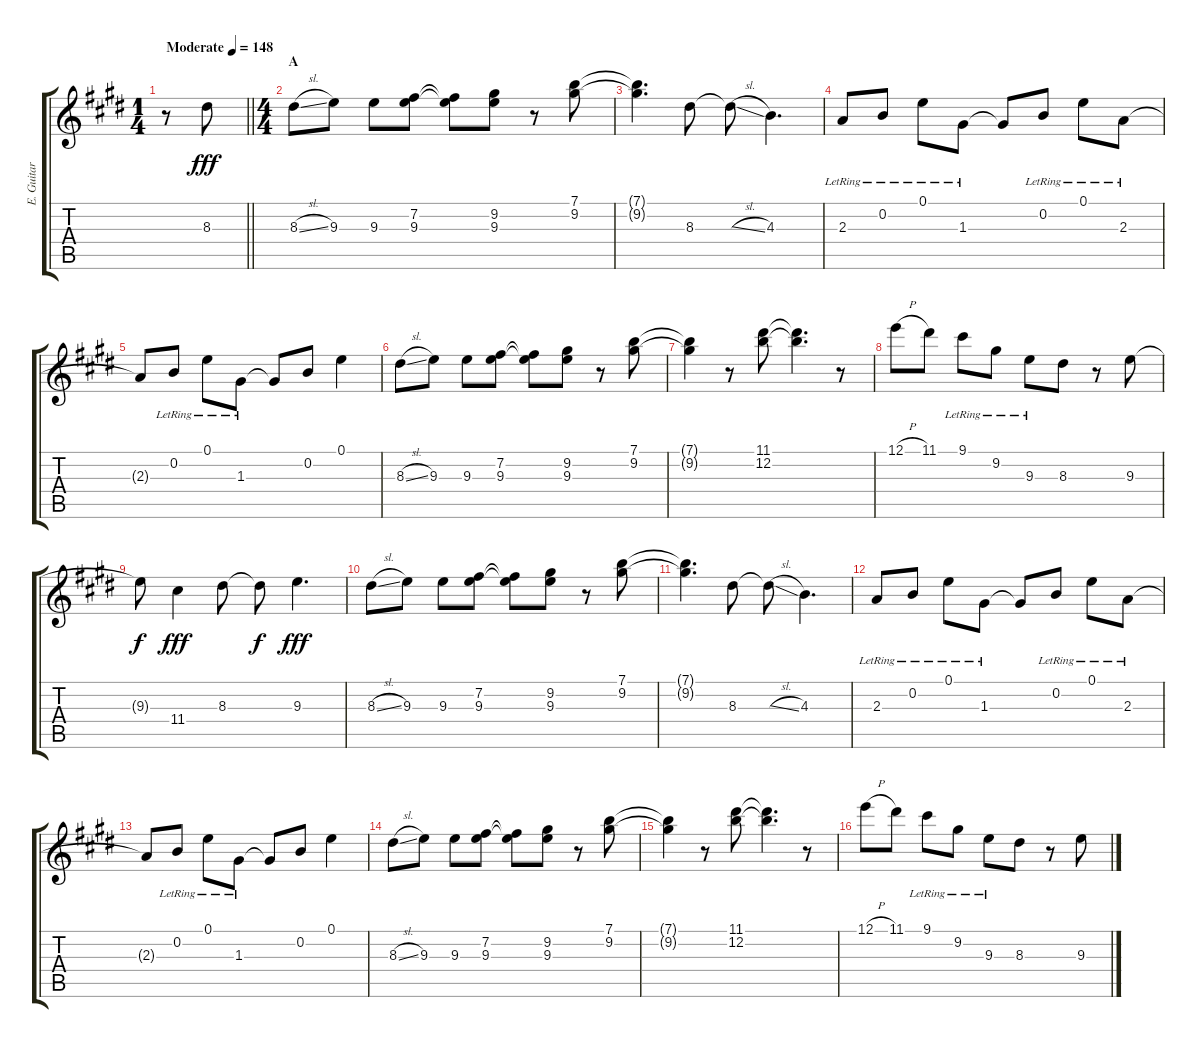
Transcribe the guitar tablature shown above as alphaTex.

\track ("E. Guitar I" "E. Guitar ") {instrument electricguitarjazz}
\staff {score tabs}
\tuning (E4 B3 G3 D3 A2 E2) {hide}
\ts (1 4)
\tempo (148 "Moderate")
\clef g2
\barLineRight lightlight
\ks e
r.8{dy fff instrument electricguitarjazz} 8.3.8 |
\ts (4 4)
\section ("" "A")
8.3{sl}.8 9.3.8 9.3.8 (7.2 9.3).8 (7.2{t} 9.3{t}).8 (9.2 9.3).8 r.8 (7.1 9.2).8 |
(7.1{t} 9.2{t}).4{d} 8.3.8 8.3{sl t}.8 4.3.4{d} |
2.3{lr}.8 0.2{lr}.8 0.1{lr}.8 1.3{lr}.8 1.3{t}.8 0.2{lr}.8 0.1{lr}.8 2.3{lr}.8 |
2.3{t}.8 0.2{lr}.8 0.1{lr}.8 1.3{lr}.8 1.3{t}.8 0.2.8 0.1.4 |
8.3{sl}.8 9.3.8 9.3.8 (7.2 9.3).8 (7.2{t} 9.3{t}).8 (9.2 9.3).8 r.8 (7.1 9.2).8 |
(7.1{t} 9.2{t}).4 r.8 (11.1 12.2).8 (11.1{t} 12.2{t}).4{d} r.8 |
12.1{h}.8 11.1.8 9.1{lr}.8 9.2{lr}.8 9.3{lr}.8 8.3.8 r.8 9.3.8 |
9.3{t}.8{dy f} 11.4.4{dy fff} 8.3.8 8.3{t}.8{dy f} 9.3.4{d dy fff} |
8.3{sl}.8 9.3.8 9.3.8 (7.2 9.3).8 (7.2{t} 9.3{t}).8 (9.2 9.3).8 r.8 (7.1 9.2).8 |
(7.1{t} 9.2{t}).4{d} 8.3.8 8.3{sl t}.8 4.3.4{d} |
2.3{lr}.8 0.2{lr}.8 0.1{lr}.8 1.3{lr}.8 1.3{t}.8 0.2{lr}.8 0.1{lr}.8 2.3{lr}.8 |
2.3{t}.8 0.2{lr}.8 0.1{lr}.8 1.3{lr}.8 1.3{t}.8 0.2.8 0.1.4 |
8.3{sl}.8 9.3.8 9.3.8 (7.2 9.3).8 (7.2{t} 9.3{t}).8 (9.2 9.3).8 r.8 (7.1 9.2).8 |
(7.1{t} 9.2{t}).4 r.8 (11.1 12.2).8 (11.1{t} 12.2{t}).4{d} r.8 |
12.1{h}.8 11.1.8 9.1{lr}.8 9.2{lr}.8 9.3{lr}.8 8.3.8 r.8 9.3.8
